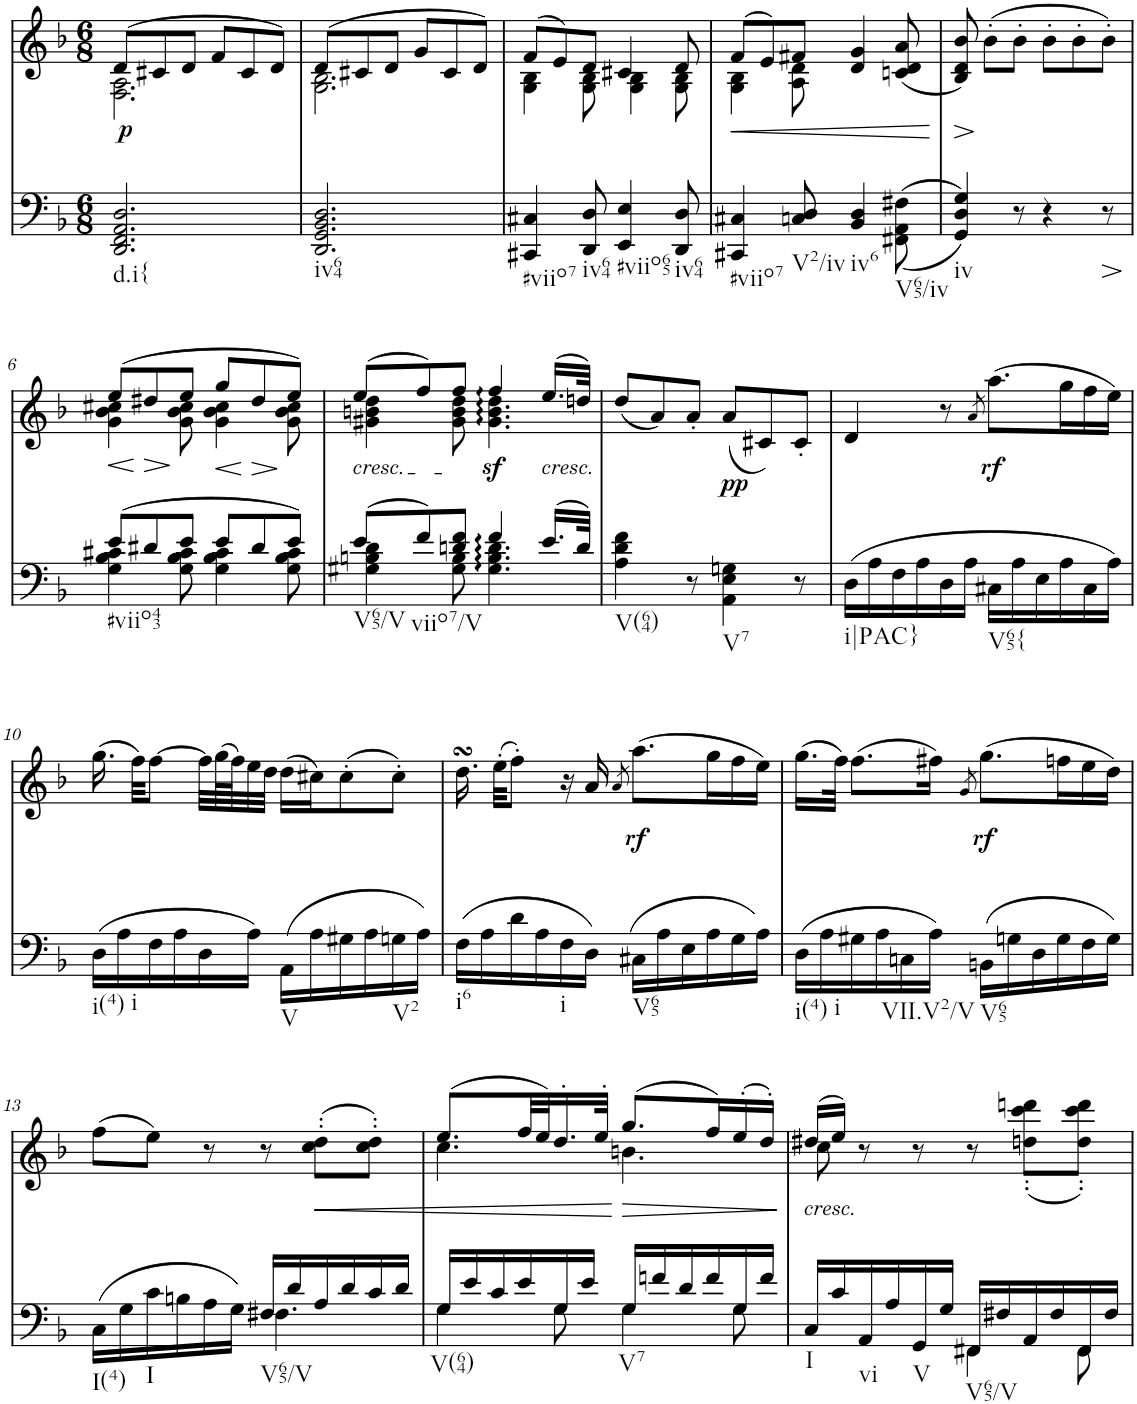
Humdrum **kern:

**kern	**dynam	**kern	**text	**dynam
*part2	*part2	*part1	*part1	*part1
*staff2	*staff2	*staff1	*staff1	*staff1
*I"Piano	*	*I"Piano	*	*
*I'Pno	*	*I'Pno	*	*
*clefF4	*	*clefG2	*	*
*k[b-]	*	*k[b-]	*	*
*d:	*	*d:	*	*
*M6/8	*	*M6/8	*	*
=1	=1	=1	=1	=1
*	*	*^	*	*
!LO:TX:b:t=d.i{	!	!	!	!	!
!	!	!	!	!LO:LY:b	!LO:DY:b
2.DD/ 2.FF/ 2.AA/ 2.D/	.	(8d/L	2.F\ 2.A\	p	p
.	.	8c#X/	.	.	.
.	.	8d/J	.	.	.
.	.	8f/L	.	.	.
.	.	8c#/	.	.	.
.	.	8d/J)	.	.	.
=2	=2	=2	=2	=2	=2
!LO:TX:b:t=iv64	!	!	!	!	!
2.DD/ 2.GG/ 2.BB-/ 2.D/	.	(8d/L	2.G\ 2.B-\	.	.
.	.	8c#X/	.	.	.
.	.	8d/J	.	.	.
.	.	8g/L	.	.	.
.	.	8c#/	.	.	.
.	.	8d/J)	.	.	.
=3	=3	=3	=3	=3	=3
!LO:TX:b:t=#viio7	!	!	!	!	!
4CC#X/ 4C#X/	.	(8f/L	4G\ 4B-\	.	.
.	.	8e/)	.	.	.
!LO:TX:b:t=iv64	!	!	!	!	!
8DD/ 8D/	.	8d/J	8G\ 8B-\	.	.
!LO:TX:b:t=#viio65	!	!	!	!	!
4EE/ 4E/	.	4c#X/	4G\ 4B-\	.	.
!LO:TX:b:t=iv64	!	!	!	!	!
8DD/ 8D/	.	8d/	8G\ 8B-\	.	.
=4	=4	=4	=4	=4	=4
!LO:TX:b:t=#viio7	!	!	!	!	!
!	!	!	!	!LO:LY:b	!LO:HP:b
4CC#X/ 4C#X/	.	(8f/L	4G\ 4B-\	<	<
.	.	8e/)	.	.	.
!LO:TX:b:t=V2/iv	!	!	!	!	!
8Cn/ 8D/	.	8f#X/J	8A\ 8d\	.	.
!LO:TX:b:t=iv6	!	!	!	!	!
4BB-/ 4D/	.	4d/ 4g/	4.ryy	.	.
!LO:TX:b:t=V65/iv	!	!	!	!	!
(<(8FF#X\ 8AA\ 8F#X\	.	(8cn/ 8d/ 8a/	.	.	.
*	*	*v	*v	*	*
.	.	.	.	[
=5	=5	=5	=5	=5
!LO:TX:b:t=iv	!	!	!	!
!	!	!	!	!LO:HP:b
4GG/ 4D/ 4G/))	.	8B-/ 8d/ 8b-/)	.	>
.	.	(8b-'\L	.	]
8r	.	8b-'\J	.	.
4r	.	8b-'\L	.	.
.	.	8b-'\	.	.
!	!LO:HP:b	!	!	!
8r	>	8b-'\J)	.	.
.	]	.	.	.
!!LO:LB:g=z
=6	=6	=6	=6	=6
*^	*	*	*	*
!LO:TX:b:t=#viio43	!	!	!	!	!
!	!	!	!	!	!LO:HP:b
*	*	*	*^	*	*
(8e/L	4G\ 4B-\ 4c#X\	.	(8ee/L	4g\ 4b-\ 4cc#X\	.	<
!	!	!	!	!	!	!LO:HP:n=1:b
8d#X/	.	.	8dd#X/	.	.	[ >
8e/J	8G\ 8B-\ 8c#\	.	8ee/J	8g\ 8b-\ 8cc#\	.	]
!	!	!	!	!	!	!LO:HP:b
8e/L	4G\ 4B-\ 4c#\	.	8gg/L	4g\ 4b-\ 4cc#\	.	<
!	!	!	!	!	!	!LO:HP:n=1:b
8d#/	.	.	8dd#/	.	.	[ >
8e/J)	8G\ 8B-\ 8c#\	.	8ee/J)	8g\ 8b-\ 8cc#\	.	]
=7	=7	=7	=7	=7	=7	=7
!	!	!	!LO:TX:b:i:t=cresc.	!	!	!
!LO:TX:b:t=V65/V	!	!	!	!	!	!
(8e/L	4G#X\ 4Bn\ 4d\	.	(8ee/L	4g#X\ 4bn\ 4dd\	.	.
!LO:TX:b:t=viio7/V	!	!	!	!	!	!
8f/)	.	.	8ff/)	.	.	.
8dn/ 8f/J	8G#\ 8B\	.	8ff/J	8g#\ 8b\ 8dd\	.	.
!	!	!	!	!	!	!LO:DY:b
4f::/	4.G#\:: 4.B\:: 4.d\::	.	4ff::/	4.g#\:: 4.b\:: 4.dd\::	.	sf
!	!	!	!LO:TX:b:i:t=cresc.	!	!	!
(16.e/LL	.	.	(16.ee/LL	.	.	.
32d/JJk)	.	.	32ddn/JJk)	.	.	.
*v	*v	*	*	*	*	*
*	*	*v	*v	*	*
=8	=8	=8	=8	=8
!LO:TX:b:t=V(64)	!	!	!	!
4A\ 4d\ 4f\	.	(8dd/L	.	.
.	.	8a/)	.	.
8r	.	8a'/J	.	.
!LO:TX:b:t=V7	!	!	!	!
!	!	!	!	!LO:DY:b
4AA\ 4E\ 4Gn\	.	(8a/L	.	pp
.	.	8c#X/)	.	.
8r	.	8c#'/J	.	.
=9	=9	=9	=9	=9
!LO:TX:b:t=i|PAC}	!	!	!	!
(16D\LL	.	4d/	.	.
16A\	.	.	.	.
16F\	.	.	.	.
16A\	.	.	.	.
16D\	.	8r	.	.
16A\JJ	.	.	.	.
.	.	8qa/	.	.
!LO:TX:b:t=V65{	!	!	!	!
!	!	!	!	!LO:DY:b
16C#X\LL	.	(8.aa\L	.	rf
16A\	.	.	.	.
16E\	.	.	.	.
16A\	.	16gg\L	.	.
16C#\	.	16ff\	.	.
16A\JJ)	.	16ee\JJ)	.	.
!!LO:LB:g=z
=10	=10	=10	=10	=10
!LO:TX:b:t=i(4)	!	!	!	!
(16D\LL	.	(16.gg\	.	.
!LO:TX:b:t=i	!	!	!	!
16A\	.	.	.	.
.	.	32ff\KKL)	.	.
16F\	.	[8ff\J	.	.
16A\	.	.	.	.
16D\	.	32ff\LLL]	.	.
.	.	(64gg\L	.	.
.	.	64ff\J)	.	.
16A\JJ)	.	32ee\	.	.
.	.	32dd\JJJ	.	.
!LO:TX:b:t=V	!	!	!	!
(16AA\LL	.	(16dd\LL	.	.
16A\	.	16cc#X\J)	.	.
16G#X\	.	(8cc#'\	.	.
16A\	.	.	.	.
!LO:TX:b:t=V2	!	!	!	!
16Gn\	.	8cc#'\J)	.	.
16A\JJ)	.	.	.	.
=11	=11	=11	=11	=11
!LO:TX:b:t=i6	!	!	!	!
(16F\LL	.	16.ddsSSS\	.	.
16A\	.	.	.	.
.	.	(32ee'\KKL	.	.
16d\	.	8ff'\J)	.	.
16A\	.	.	.	.
!LO:TX:b:t=i	!	!	!	!
16F\	.	16r	.	.
16D\JJ)	.	16a/	.	.
.	.	8qa/	.	.
!LO:TX:b:t=V65	!	!	!	!
!	!	!	!	!LO:DY:b
(16C#X\LL	.	(8.aa\L	.	rf
16A\	.	.	.	.
16E\	.	.	.	.
16A\	.	16gg\L	.	.
16G\	.	16ff\	.	.
16A\JJ)	.	16ee\JJ)	.	.
=12	=12	=12	=12	=12
!LO:TX:b:t=i(4)	!	!	!	!
(16D\LL	.	(16.gg\LL	.	.
!LO:TX:b:t=i	!	!	!	!
16A\	.	.	.	.
.	.	32ff\JJk)	.	.
16G#X\	.	(8.ff\L	.	.
16A\	.	.	.	.
!LO:TX:b:t=VII.V2/V	!	!	!	!
16Cn\	.	.	.	.
16A\JJ)	.	16ff#X\Jk)	.	.
.	.	8qg/	.	.
!LO:TX:b:t=V65	!	!	!	!
!	!	!	!	!LO:DY:b
(16BBn\LL	.	(8.gg\L	.	rf
16Gn\	.	.	.	.
16D\	.	.	.	.
16G\	.	16ffn\L	.	.
16F\	.	16ee\	.	.
16G\JJ)	.	16dd\JJ)	.	.
!!LO:LB:g=z
=13	=13	=13	=13	=13
*^	*	*	*	*
!LO:TX:b:t=I(4)	!	!	!	!	!
!LO:TX:b:t=I	!	!	!	!	!
4.ryy	(>16C\LL	.	(8ff\L	.	.
.	16G\	.	.	.	.
.	16c\	.	8ee\J)	.	.
.	16Bn\	.	.	.	.
.	16A\	.	8r	.	.
.	16G\JJ)	.	.	.	.
!LO:TX:b:t=V65/V	!	!	!	!	!
4.F#X\	16F#/LL	.	8r	.	.
.	16d/	.	.	.	.
!	!	!	!	!	!LO:HP:b
.	16A/	.	(8cc\' 8dd\'L	.	<
.	16d/	.	.	.	.
.	16c/	.	8cc\' 8dd\'J)	.	.
.	16d/JJ	.	.	.	.
=14	=14	=14	=14	=14	=14
*	*	*	*^	*	*
!LO:TX:b:t=V(64)	!	!	!	!	!	!
16G/LL	4G\	.	(8.ee/L	4.cc\	.	.
16e/	.	.	.	.	.	.
16c/	.	.	.	.	.	.
16e/	.	.	32ff/LL	.	.	.
.	.	.	32ee/J)	.	.	.
16G/	8G\	.	16.dd'/	.	.	.
16e/JJ	.	.	.	.	.	.
.	.	.	32ee'/JJk	.	.	.
!LO:TX:b:t=V7	!	!	!	!	!	!
!	!	!	!	!	!	!LO:HP:n=1:b
16G/LL	4G\	.	(8.gg/L	4.bn\	.	[ >
16fn/	.	.	.	.	.	.
16d/	.	.	.	.	.	.
16f/	.	.	16ff/L)	.	.	.
16G/	8G\	.	(16ee'/	.	.	.
16f/JJ	.	.	16dd'/JJ)	.	.	.
*v	*v	*	*	*	*	*
*	*	*v	*v	*	*
.	.	.	.	]
=15	=15	=15	=15	=15
*^	*	*^	*	*
!	!	!	!LO:TX:b:i:t=cresc.	!	!	!
!LO:TX:b:t=I	!	!	!	!	!	!
!	!	!	!	!	!LO:LY:b	!
16C/LL	4.ryy	.	(16dd#X/LL	8cc\	<	.
16c/	.	.	16ee/JJ)	.	.	.
!LO:TX:b:t=vi	!	!	!	!	!	!
16AA/	.	.	8r	4.ryy	.	.
16A/	.	.	.	.	.	.
!LO:TX:b:t=V	!	!	!	!	!	!
16GG/	.	.	8r	.	.	.
16G/JJ	.	.	.	.	.	.
!LO:TX:b:t=V65/V	!	!	!	!	!	!
4FF#X\	16FF#/LL	.	8r	.	.	.
.	16F#X/	.	.	.	.	.
.	16AA/	.	4ryy	(8ddn\' 8ccc\' 8dddn\'L	.	.
.	16F#/	.	.	.	.	.
8FF#\	16FF#/	.	.	8dd\' 8ccc\' 8ddd\'J)	.	.
.	16F#/JJ	.	.	.	.	.
*v	*v	*	*	*	*	*
*	*	*v	*v	*	*
=	=	=	=	=
*-	*-	*-	*-	*-
